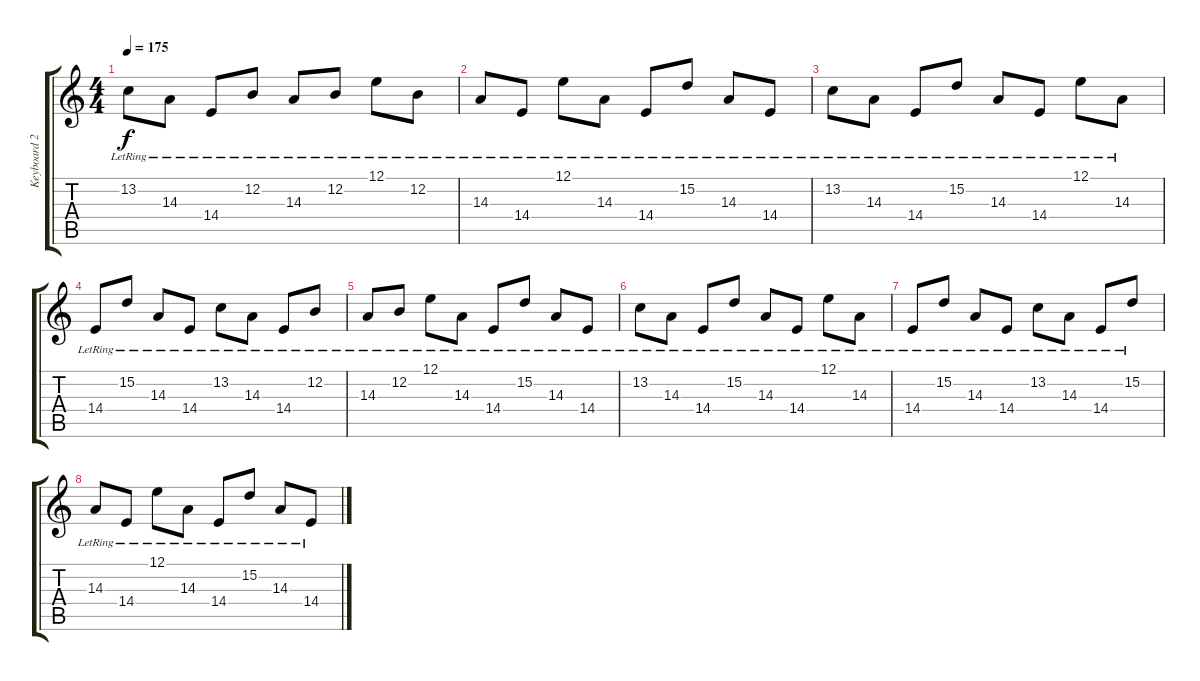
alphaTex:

\track ("Keyboard 2" "Keyboard 2") {instrument fx7echoes}
\staff {score tabs}
\tuning (E4 B3 G3 D3 A2 E2) {hide}
\ts (4 4)
\tempo 175
\clef g2
\ks c
13.2{lr}.8{dy f} 14.3{lr}.8 14.4{lr}.8 12.2{lr}.8 14.3{lr}.8 12.2{lr}.8 12.1{lr}.8 12.2{lr}.8 |
14.3{lr}.8 14.4{lr}.8 12.1{lr}.8 14.3{lr}.8 14.4{lr}.8 15.2{lr}.8 14.3{lr}.8 14.4{lr}.8 |
13.2{lr}.8 14.3{lr}.8 14.4{lr}.8 15.2{lr}.8 14.3{lr}.8 14.4{lr}.8 12.1{lr}.8 14.3{lr}.8 |
14.4{lr}.8 15.2{lr}.8 14.3{lr}.8 14.4{lr}.8 13.2{lr}.8 14.3{lr}.8 14.4{lr}.8 12.2{lr}.8 |
14.3{lr}.8 12.2{lr}.8 12.1{lr}.8 14.3{lr}.8 14.4{lr}.8 15.2{lr}.8 14.3{lr}.8 14.4{lr}.8 |
13.2{lr}.8 14.3{lr}.8 14.4{lr}.8 15.2{lr}.8 14.3{lr}.8 14.4{lr}.8 12.1{lr}.8 14.3{lr}.8 |
14.4{lr}.8 15.2{lr}.8 14.3{lr}.8 14.4{lr}.8 13.2{lr}.8 14.3{lr}.8 14.4{lr}.8 15.2{lr}.8 |
14.3{lr}.8 14.4{lr}.8 12.1{lr}.8 14.3{lr}.8 14.4{lr}.8 15.2{lr}.8 14.3{lr}.8 14.4{lr}.8
